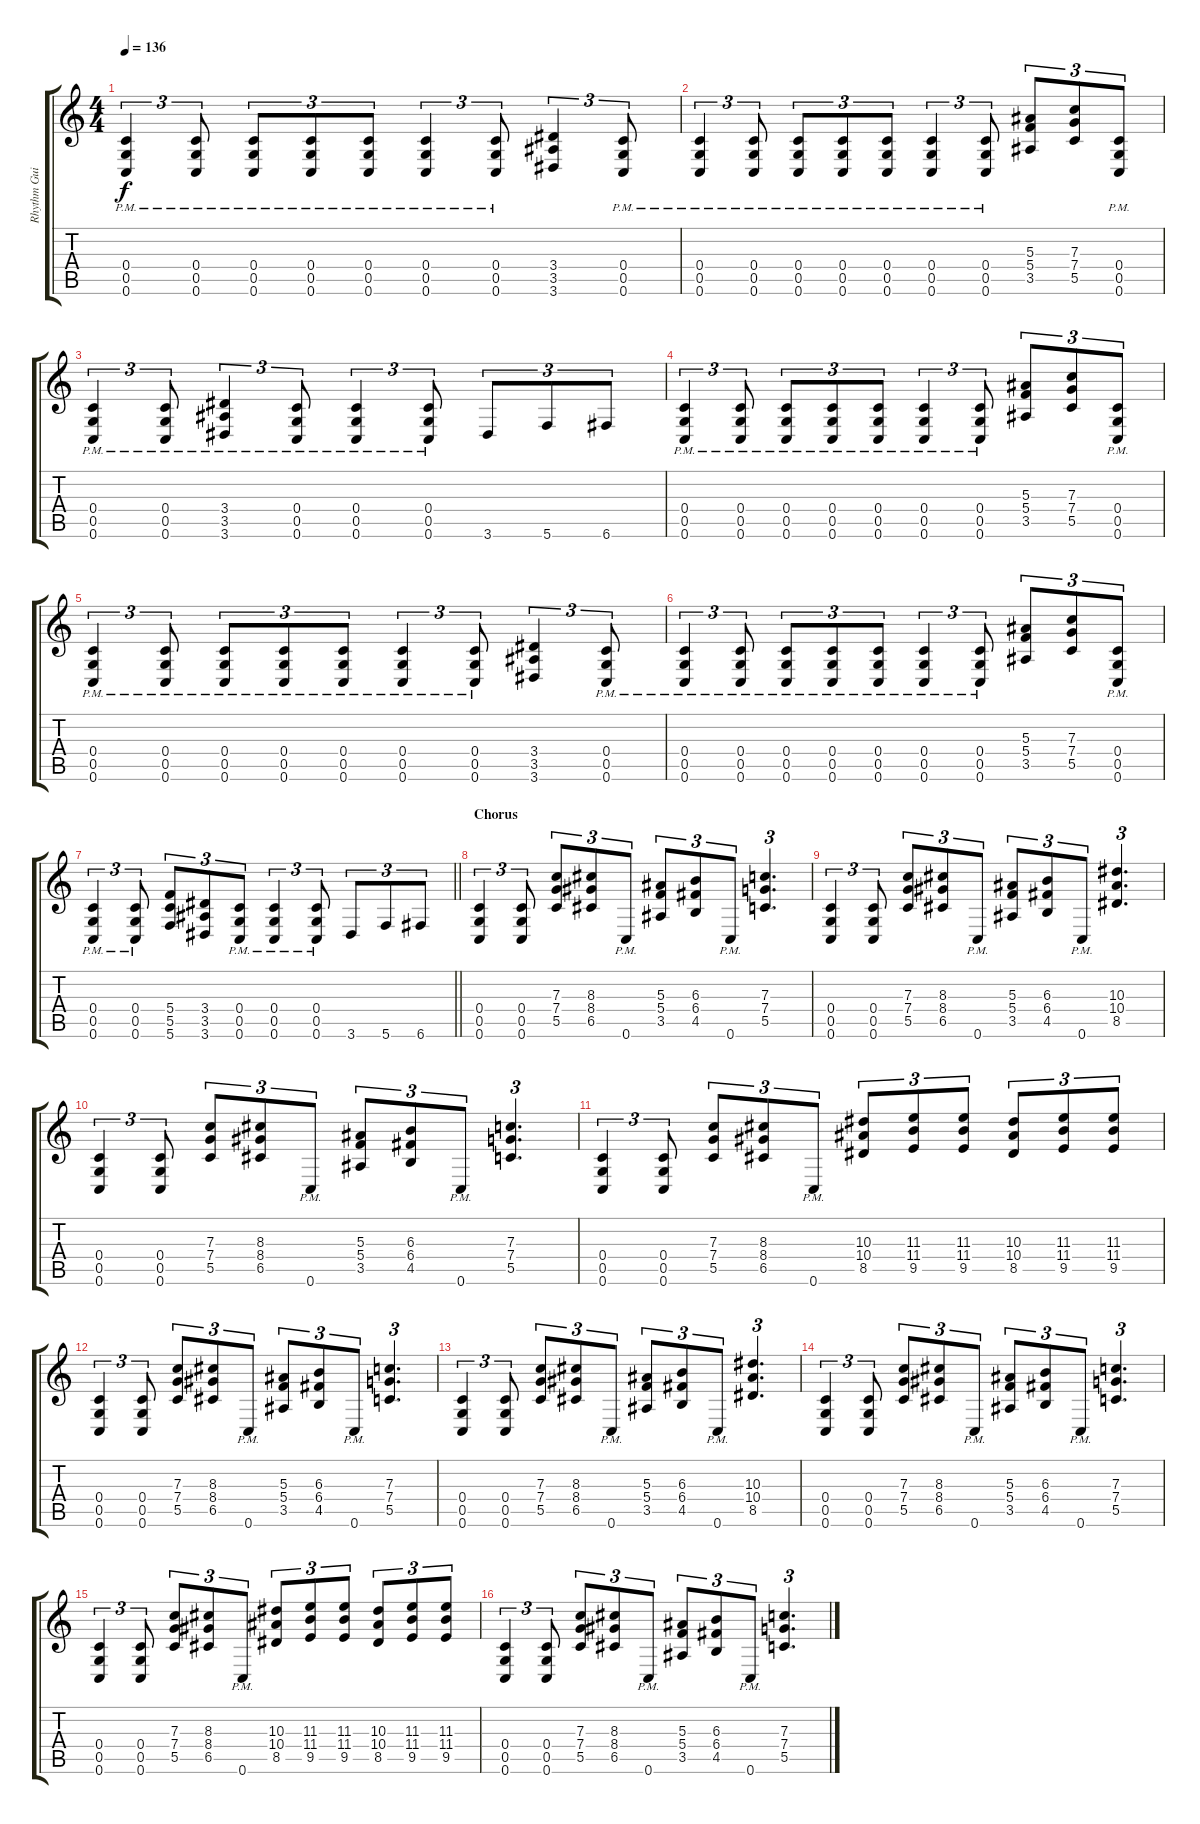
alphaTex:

\track ("Rhythm Guitar" "Rhythm Gui") {instrument distortionguitar}
\staff {score tabs}
\tuning (D4 A3 F3 C3 G2 C2) {hide}
\ts (4 4)
\tempo 136
\clef g2
\ks c
(0.4{pm} 0.5{pm} 0.6{pm}).4{tu (3 2) dy f} (0.4{pm} 0.5{pm} 0.6{pm}).8{tu (3 2)} (0.4{pm} 0.5{pm} 0.6{pm}).8{tu (3 2)} (0.4{pm} 0.5{pm} 0.6{pm}).8{tu (3 2)} (0.4{pm} 0.5{pm} 0.6{pm}).8{tu (3 2)} (0.4{pm} 0.5{pm} 0.6{pm}).4{tu (3 2)} (0.4{pm} 0.5{pm} 0.6{pm}).8{tu (3 2)} (3.4 3.5 3.6).4{tu (3 2)} (0.4{pm} 0.5{pm} 0.6{pm}).8{tu (3 2)} |
(0.4{pm} 0.5{pm} 0.6{pm}).4{tu (3 2)} (0.4{pm} 0.5{pm} 0.6{pm}).8{tu (3 2)} (0.4{pm} 0.5{pm} 0.6{pm}).8{tu (3 2)} (0.4{pm} 0.5{pm} 0.6{pm}).8{tu (3 2)} (0.4{pm} 0.5{pm} 0.6{pm}).8{tu (3 2)} (0.4{pm} 0.5{pm} 0.6{pm}).4{tu (3 2)} (0.4{pm} 0.5{pm} 0.6{pm}).8{tu (3 2)} (5.3 5.4 3.5).8{tu (3 2)} (7.3 7.4 5.5).8{tu (3 2)} (0.4{pm} 0.5{pm} 0.6{pm}).8{tu (3 2)} |
(0.4{pm} 0.5{pm} 0.6{pm}).4{tu (3 2)} (0.4{pm} 0.5{pm} 0.6{pm}).8{tu (3 2)} (3.4{pm} 3.5{pm} 3.6{pm}).4{tu (3 2)} (0.4{pm} 0.5{pm} 0.6{pm}).8{tu (3 2)} (0.4{pm} 0.5{pm} 0.6{pm}).4{tu (3 2)} (0.4{pm} 0.5{pm} 0.6{pm}).8{tu (3 2)} 3.6.8{tu (3 2)} 5.6.8{tu (3 2)} 6.6.8{tu (3 2)} |
(0.4{pm} 0.5{pm} 0.6{pm}).4{tu (3 2)} (0.4{pm} 0.5{pm} 0.6{pm}).8{tu (3 2)} (0.4{pm} 0.5{pm} 0.6{pm}).8{tu (3 2)} (0.4{pm} 0.5{pm} 0.6{pm}).8{tu (3 2)} (0.4{pm} 0.5{pm} 0.6{pm}).8{tu (3 2)} (0.4{pm} 0.5{pm} 0.6{pm}).4{tu (3 2)} (0.4{pm} 0.5{pm} 0.6{pm}).8{tu (3 2)} (5.3 5.4 3.5).8{tu (3 2)} (7.3 7.4 5.5).8{tu (3 2)} (0.4{pm} 0.5{pm} 0.6{pm}).8{tu (3 2)} |
(0.4{pm} 0.5{pm} 0.6{pm}).4{tu (3 2)} (0.4{pm} 0.5{pm} 0.6{pm}).8{tu (3 2)} (0.4{pm} 0.5{pm} 0.6{pm}).8{tu (3 2)} (0.4{pm} 0.5{pm} 0.6{pm}).8{tu (3 2)} (0.4{pm} 0.5{pm} 0.6{pm}).8{tu (3 2)} (0.4{pm} 0.5{pm} 0.6{pm}).4{tu (3 2)} (0.4{pm} 0.5{pm} 0.6{pm}).8{tu (3 2)} (3.4 3.5 3.6).4{tu (3 2)} (0.4{pm} 0.5{pm} 0.6{pm}).8{tu (3 2)} |
(0.4{pm} 0.5{pm} 0.6{pm}).4{tu (3 2)} (0.4{pm} 0.5{pm} 0.6{pm}).8{tu (3 2)} (0.4{pm} 0.5{pm} 0.6{pm}).8{tu (3 2)} (0.4{pm} 0.5{pm} 0.6{pm}).8{tu (3 2)} (0.4{pm} 0.5{pm} 0.6{pm}).8{tu (3 2)} (0.4{pm} 0.5{pm} 0.6{pm}).4{tu (3 2)} (0.4{pm} 0.5{pm} 0.6{pm}).8{tu (3 2)} (5.3 5.4 3.5).8{tu (3 2)} (7.3 7.4 5.5).8{tu (3 2)} (0.4{pm} 0.5{pm} 0.6{pm}).8{tu (3 2)} |
\barLineRight lightlight
(0.4{pm} 0.5{pm} 0.6{pm}).4{tu (3 2)} (0.4{pm} 0.5{pm} 0.6{pm}).8{tu (3 2)} (5.4 5.5 5.6).8{tu (3 2)} (3.4 3.5 3.6).8{tu (3 2)} (0.4{pm} 0.5{pm} 0.6{pm}).8{tu (3 2)} (0.4{pm} 0.5{pm} 0.6{pm}).4{tu (3 2)} (0.4{pm} 0.5{pm} 0.6{pm}).8{tu (3 2)} 3.6.8{tu (3 2)} 5.6.8{tu (3 2)} 6.6.8{tu (3 2)} |
\section ("" "Chorus")
(0.4 0.5 0.6).4{tu (3 2)} (0.4 0.5 0.6).8{tu (3 2)} (7.3 7.4 5.5).8{tu (3 2)} (8.3 8.4 6.5).8{tu (3 2)} 0.6{pm}.8{tu (3 2)} (5.3 5.4 3.5).8{tu (3 2)} (6.3 6.4 4.5).8{tu (3 2)} 0.6{pm}.8{tu (3 2)} (7.3 7.4 5.5).4{d tu (3 2)} |
(0.4 0.5 0.6).4{tu (3 2)} (0.4 0.5 0.6).8{tu (3 2)} (7.3 7.4 5.5).8{tu (3 2)} (8.3 8.4 6.5).8{tu (3 2)} 0.6{pm}.8{tu (3 2)} (5.3 5.4 3.5).8{tu (3 2)} (6.3 6.4 4.5).8{tu (3 2)} 0.6{pm}.8{tu (3 2)} (10.3 10.4 8.5).4{d tu (3 2)} |
(0.4 0.5 0.6).4{tu (3 2)} (0.4 0.5 0.6).8{tu (3 2)} (7.3 7.4 5.5).8{tu (3 2)} (8.3 8.4 6.5).8{tu (3 2)} 0.6{pm}.8{tu (3 2)} (5.3 5.4 3.5).8{tu (3 2)} (6.3 6.4 4.5).8{tu (3 2)} 0.6{pm}.8{tu (3 2)} (7.3 7.4 5.5).4{d tu (3 2)} |
(0.4 0.5 0.6).4{tu (3 2)} (0.4 0.5 0.6).8{tu (3 2)} (7.3 7.4 5.5).8{tu (3 2)} (8.3 8.4 6.5).8{tu (3 2)} 0.6{pm}.8{tu (3 2)} (10.3 10.4 8.5).8{tu (3 2)} (11.3 11.4 9.5).8{tu (3 2)} (11.3 11.4 9.5).8{tu (3 2)} (10.3 10.4 8.5).8{tu (3 2)} (11.3 11.4 9.5).8{tu (3 2)} (11.3 11.4 9.5).8{tu (3 2)} |
(0.4 0.5 0.6).4{tu (3 2)} (0.4 0.5 0.6).8{tu (3 2)} (7.3 7.4 5.5).8{tu (3 2)} (8.3 8.4 6.5).8{tu (3 2)} 0.6{pm}.8{tu (3 2)} (5.3 5.4 3.5).8{tu (3 2)} (6.3 6.4 4.5).8{tu (3 2)} 0.6{pm}.8{tu (3 2)} (7.3 7.4 5.5).4{d tu (3 2)} |
(0.4 0.5 0.6).4{tu (3 2)} (0.4 0.5 0.6).8{tu (3 2)} (7.3 7.4 5.5).8{tu (3 2)} (8.3 8.4 6.5).8{tu (3 2)} 0.6{pm}.8{tu (3 2)} (5.3 5.4 3.5).8{tu (3 2)} (6.3 6.4 4.5).8{tu (3 2)} 0.6{pm}.8{tu (3 2)} (10.3 10.4 8.5).4{d tu (3 2)} |
(0.4 0.5 0.6).4{tu (3 2)} (0.4 0.5 0.6).8{tu (3 2)} (7.3 7.4 5.5).8{tu (3 2)} (8.3 8.4 6.5).8{tu (3 2)} 0.6{pm}.8{tu (3 2)} (5.3 5.4 3.5).8{tu (3 2)} (6.3 6.4 4.5).8{tu (3 2)} 0.6{pm}.8{tu (3 2)} (7.3 7.4 5.5).4{d tu (3 2)} |
(0.4 0.5 0.6).4{tu (3 2)} (0.4 0.5 0.6).8{tu (3 2)} (7.3 7.4 5.5).8{tu (3 2)} (8.3 8.4 6.5).8{tu (3 2)} 0.6{pm}.8{tu (3 2)} (10.3 10.4 8.5).8{tu (3 2)} (11.3 11.4 9.5).8{tu (3 2)} (11.3 11.4 9.5).8{tu (3 2)} (10.3 10.4 8.5).8{tu (3 2)} (11.3 11.4 9.5).8{tu (3 2)} (11.3 11.4 9.5).8{tu (3 2)} |
(0.4 0.5 0.6).4{tu (3 2)} (0.4 0.5 0.6).8{tu (3 2)} (7.3 7.4 5.5).8{tu (3 2)} (8.3 8.4 6.5).8{tu (3 2)} 0.6{pm}.8{tu (3 2)} (5.3 5.4 3.5).8{tu (3 2)} (6.3 6.4 4.5).8{tu (3 2)} 0.6{pm}.8{tu (3 2)} (7.3 7.4 5.5).4{d tu (3 2)}
